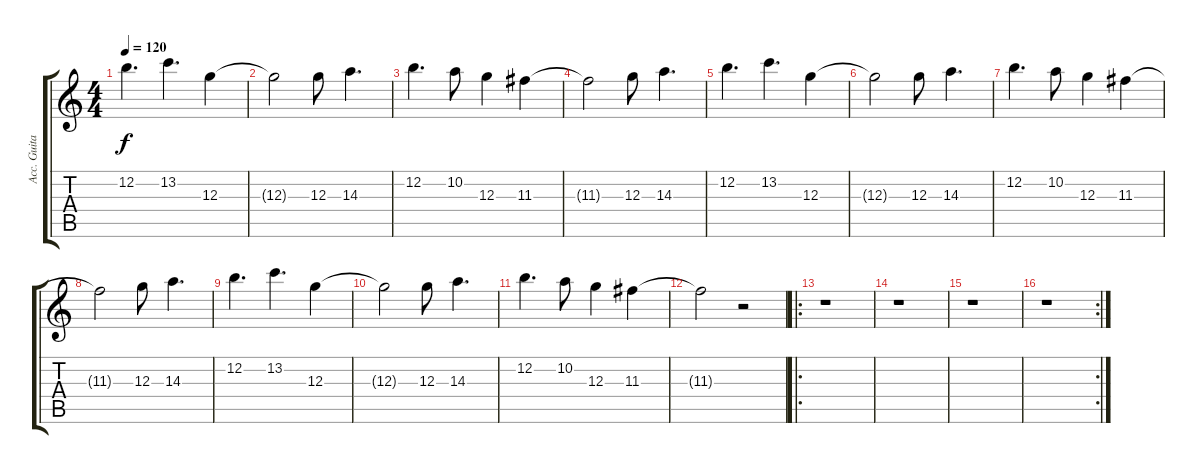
\track ("Acc. Guitar Lead" "Acc. Guita") {instrument acousticguitarnylon}
\staff {score tabs}
\tuning (E4 B3 G3 D3 A2 E2) {hide}
\ts (4 4)
\tempo 120
\clef g2
\ks c
12.2.4{d dy f} 13.2.4{d} 12.3.4 |
12.3{t}.2 12.3.8 14.3.4{d} |
12.2.4{d} 10.2.8 12.3.4 11.3.4 |
11.3{t}.2 12.3.8 14.3.4{d} |
12.2.4{d} 13.2.4{d} 12.3.4 |
12.3{t}.2 12.3.8 14.3.4{d} |
12.2.4{d} 10.2.8 12.3.4 11.3.4 |
11.3{t}.2 12.3.8 14.3.4{d} |
12.2.4{d} 13.2.4{d} 12.3.4 |
12.3{t}.2 12.3.8 14.3.4{d} |
12.2.4{d} 10.2.8 12.3.4 11.3.4 |
11.3{t}.2 r.2 |
\ro
r.1 |
r.1 |
r.1 |
\rc 2
r.1
